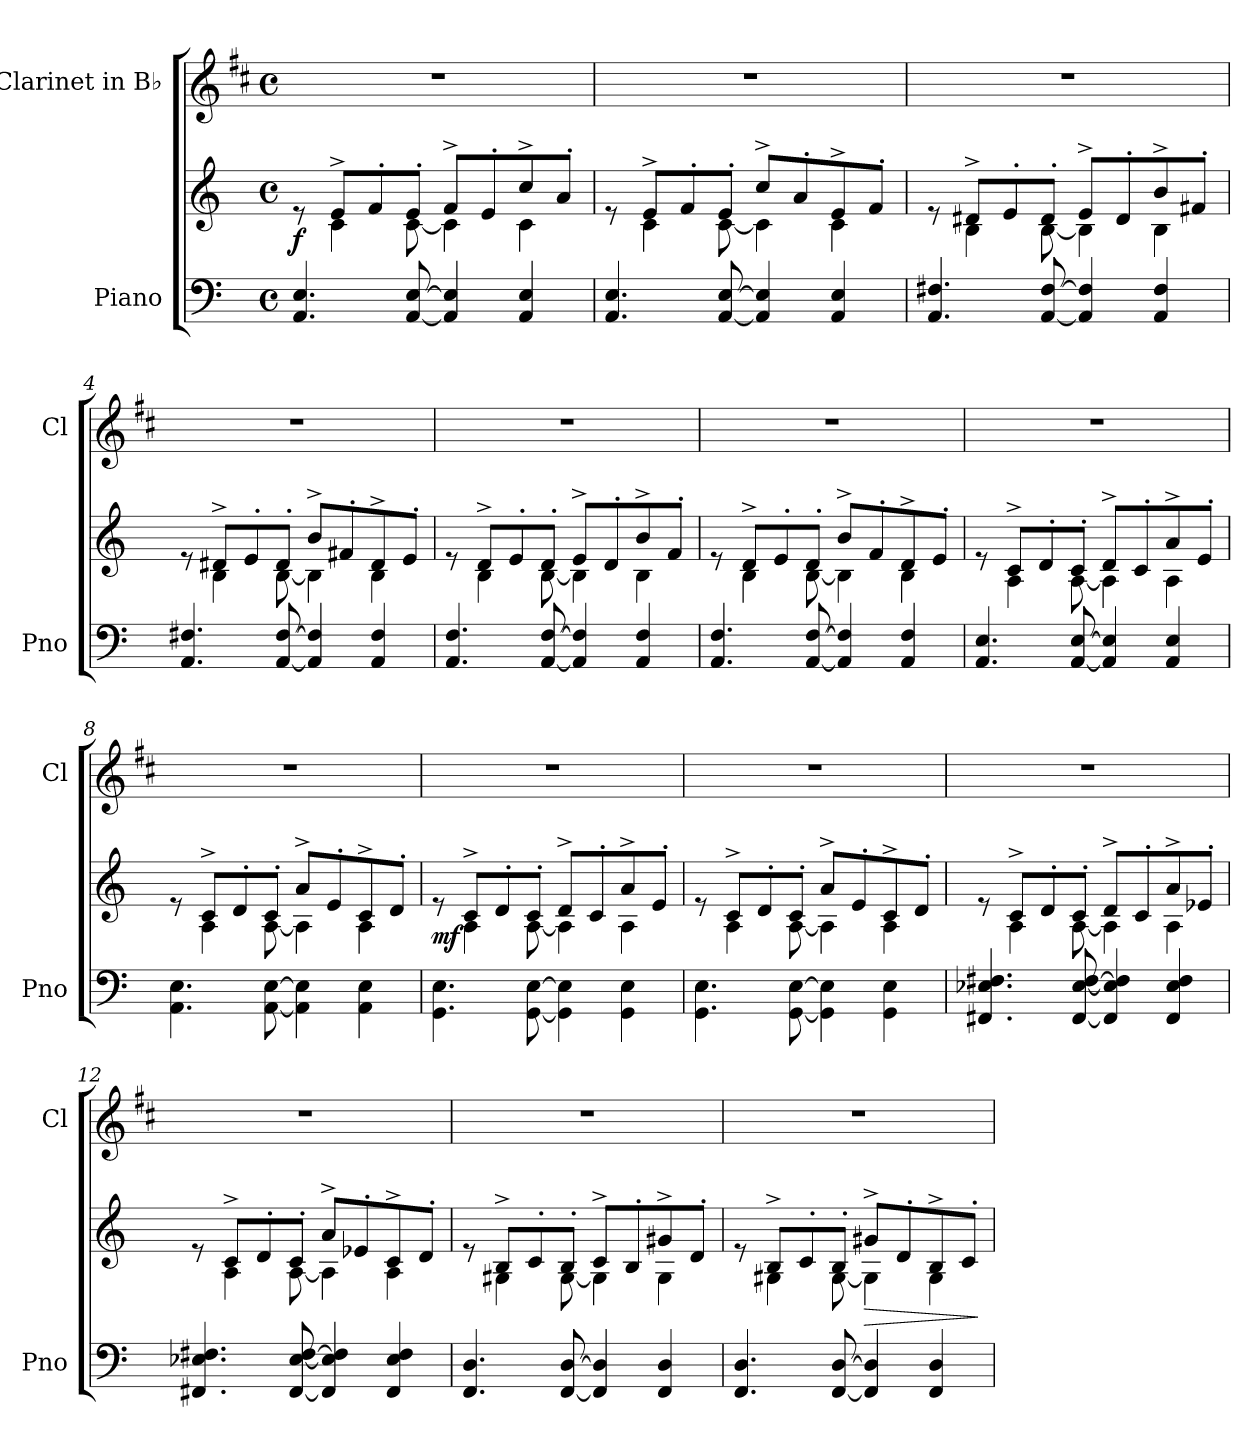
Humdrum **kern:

**kern	**kern	**dynam	**kern
*part2	*part2	*part2	*part1
*staff3	*staff2	*staff2/3	*staff1
*I"Piano	*	*	*I"Clarinet in B♭
*I'Pno	*	*	*I'Cl
*clefF4	*clefG2	*	*clefG2
*	*	*	*ITrd1c2
*k[]	*k[]	*	*k[]
*M4/4	*M4/4	*	*M4/4
*met(c)	*met(c)	*	*met(c)
*MM136	*MM136	*	*MM136
=1	=1	=1	=1
*	*^	*	*
!	!	!	!LO:DY:b	!
4.AA/ 4.E/	8re	8ryy	f	1r
.	8e^/L	4c\	.	.
.	8f'/	.	.	.
[8AA/ [8E/	8e'/J	[8c\	.	.
4AA/] 4E/]	8f^/L	4c\]	.	.
.	8e'/	.	.	.
4AA/ 4E/	8cc^/	4c\	.	.
.	8a'/J	.	.	.
=2	=2	=2	=2	=2
4.AA/ 4.E/	8re	8ryy	.	1r
.	8e^/L	4c\	.	.
.	8f'/	.	.	.
[8AA/ [8E/	8e'/J	[8c\	.	.
4AA/] 4E/]	8cc^/L	4c\]	.	.
.	8a'/	.	.	.
4AA/ 4E/	8e^/	4c\	.	.
.	8f'/J	.	.	.
=3	=3	=3	=3	=3
4.AA/ 4.F#X/	8re	8ryy	.	1r
.	8d#X^/L	4B\	.	.
.	8e'/	.	.	.
[8AA/ [8F#/	8d#'/J	[8B\	.	.
4AA/] 4F#/]	8e^/L	4B\]	.	.
.	8d#'/	.	.	.
4AA/ 4F#/	8b^/	4B\	.	.
.	8f#X'/J	.	.	.
=4	=4	=4	=4	=4
4.AA/ 4.F#X/	8re	8ryy	.	1r
.	8d#X^/L	4B\	.	.
.	8e'/	.	.	.
[8AA/ [8F#/	8d#'/J	[8B\	.	.
4AA/] 4F#/]	8b^/L	4B\]	.	.
.	8f#X'/	.	.	.
4AA/ 4F#/	8d#^/	4B\	.	.
.	8e'/J	.	.	.
!!LO:LB:g=z
=5	=5	=5	=5	=5
4.AA/ 4.F/	8re	8ryy	.	1r
.	8d^/L	4B\	.	.
.	8e'/	.	.	.
[8AA/ [8F/	8d'/J	[8B\	.	.
4AA/] 4F/]	8e^/L	4B\]	.	.
.	8d'/	.	.	.
4AA/ 4F/	8b^/	4B\	.	.
.	8f'/J	.	.	.
=6	=6	=6	=6	=6
4.AA/ 4.F/	8re	8ryy	.	1r
.	8d^/L	4B\	.	.
.	8e'/	.	.	.
[8AA/ [8F/	8d'/J	[8B\	.	.
4AA/] 4F/]	8b^/L	4B\]	.	.
.	8f'/	.	.	.
4AA/ 4F/	8d^/	4B\	.	.
.	8e'/J	.	.	.
=7	=7	=7	=7	=7
4.AA/ 4.E/	8re	8ryy	.	1r
.	8c^/L	4A\	.	.
.	8d'/	.	.	.
[8AA/ [8E/	8c'/J	[8A\	.	.
4AA/] 4E/]	8d^/L	4A\]	.	.
.	8c'/	.	.	.
4AA/ 4E/	8a^/	4A\	.	.
.	8e'/J	.	.	.
=8	=8	=8	=8	=8
4.AA\ 4.E\	8re	8ryy	.	1r
.	8c^/L	4A\	.	.
.	8d'/	.	.	.
[8AA\ [8E\	8c'/J	[8A\	.	.
4AA\] 4E\]	8a^/L	4A\]	.	.
.	8e'/	.	.	.
4AA\ 4E\	8c^/	4A\	.	.
.	8d'/J	.	.	.
=9	=9	=9	=9	=9
!	!	!	!LO:DY:b	!
4.GG\ 4.E\	8re	8ryy	mf	1r
.	8c^/L	4A\	.	.
.	8d'/	.	.	.
[8GG\ [8E\	8c'/J	[8A\	.	.
4GG\] 4E\]	8d^/L	4A\]	.	.
.	8c'/	.	.	.
4GG\ 4E\	8a^/	4A\	.	.
.	8e'/J	.	.	.
!!LO:LB:g=z
=10	=10	=10	=10	=10
4.GG\ 4.E\	8re	8ryy	.	1r
.	8c^/L	4A\	.	.
.	8d'/	.	.	.
[8GG\ [8E\	8c'/J	[8A\	.	.
4GG\] 4E\]	8a^/L	4A\]	.	.
.	8e'/	.	.	.
4GG\ 4E\	8c^/	4A\	.	.
.	8d'/J	.	.	.
=11	=11	=11	=11	=11
4.FF#X/ 4.E-X/ 4.F#X/	8re	8ryy	.	1r
.	8c^/L	4A\	.	.
.	8d'/	.	.	.
[8FF#/ [8E-/ [8F#/	8c'/J	[8A\	.	.
4FF#/] 4E-/] 4F#/]	8d^/L	4A\]	.	.
.	8c'/	.	.	.
4FF#/ 4E-/ 4F#/	8a^/	4A\	.	.
.	8e-X'/J	.	.	.
=12	=12	=12	=12	=12
4.FF#X/ 4.E-X/ 4.F#X/	8re	8ryy	.	1r
.	8c^/L	4A\	.	.
.	8d'/	.	.	.
[8FF#/ [8E-/ [8F#/	8c'/J	[8A\	.	.
4FF#/] 4E-/] 4F#/]	8a^/L	4A\]	.	.
.	8e-X'/	.	.	.
4FF#/ 4E-/ 4F#/	8c^/	4A\	.	.
.	8d'/J	.	.	.
=13	=13	=13	=13	=13
4.FF/ 4.D/	8re	8ryy	.	1r
.	8B^/L	4G#X\	.	.
.	8c'/	.	.	.
[8FF/ [8D/	8B'/J	[8G#\	.	.
4FF/] 4D/]	8c^/L	4G#\]	.	.
.	8B'/	.	.	.
4FF/ 4D/	8g#X^/	4G#\	.	.
.	8d'/J	.	.	.
!!LO:LB:g=z
=14	=14	=14	=14	=14
4.FF/ 4.D/	8re	8ryy	.	1r
.	8B^/L	4G#X\	.	.
.	8c'/	.	.	.
[8FF/ [8D/	8B'/J	[8G#\	.	.
!	!	!	!LO:HP:b	!
4FF/] 4D/]	8g#X^/L	4G#\]	>	.
.	8d'/	.	.	.
4FF/ 4D/	8B^/	4G#\	.	.
.	8c'/J	.	.	.
*	*v	*v	*	*
.	.	]	.
=	=	=	=
*-	*-	*-	*-
